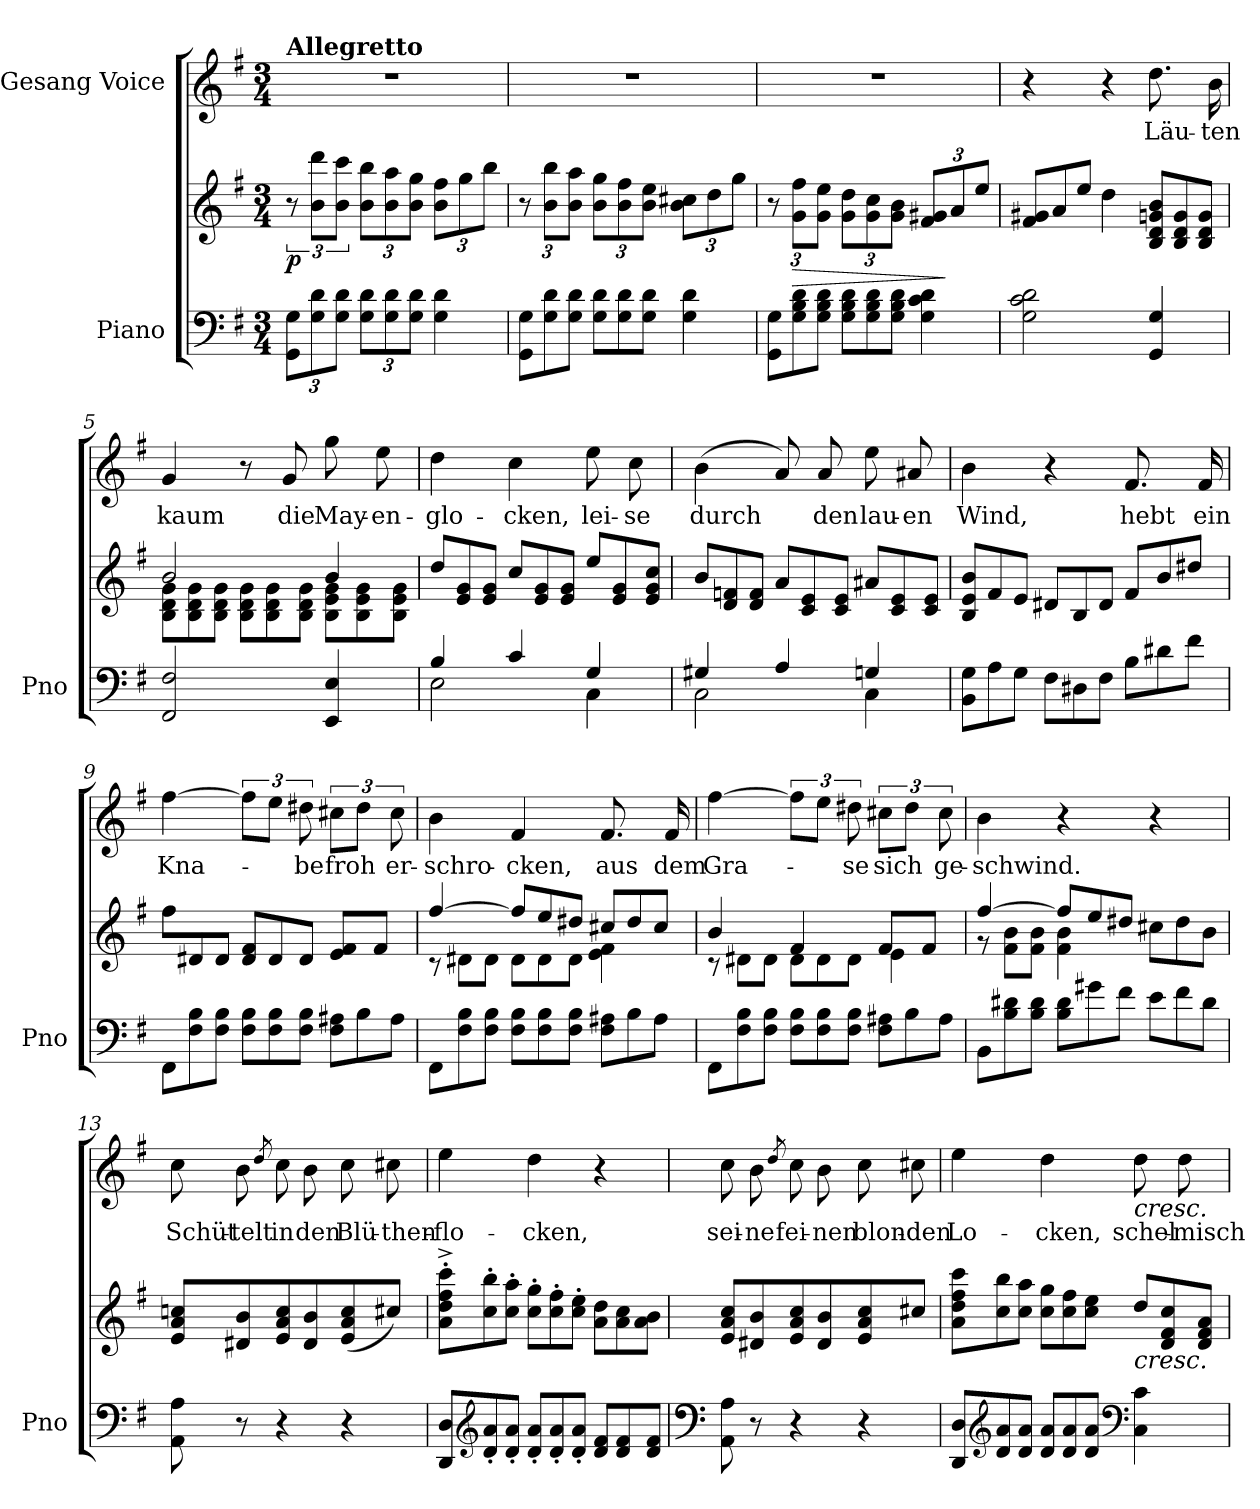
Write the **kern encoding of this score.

**kern	**kern	**dynam	**kern	**text
*part2	*part2	*part2	*part1	*part1
*staff3	*staff2	*staff2/3	*staff1	*staff1
*I"Piano	*	*	*I"Gesang Voice	*
*I'Pno	*	*	*	*
*clefF4	*clefG2	*	*clefG2	*
*k[f#]	*k[f#]	*	*k[f#]	*
*M3/4	*M3/4	*	*M3/4	*
=1	=1	=1	=1	=1
!	!	!	!LO:TX:a:B:t=Allegretto	!
!	!	!LO:DY:b	!	!
12GG\ 12G\L	12r	p	2.r	.
12G\ 12d\	12b\ 12ddd\L	.	.	.
12G\ 12d\J	12b\ 12ccc\J	.	.	.
12G\ 12d\L	12b\ 12bb\L	.	.	.
12G\ 12d\	12b\ 12aa\	.	.	.
12G\ 12d\J	12b\ 12gg\J	.	.	.
4G\ 4d\	12b\ 12ff#\L	.	.	.
.	12gg\	.	.	.
.	12bb\J	.	.	.
=2	=2	=2	=2	=2
*Xtuplet	*Xbrackettup	*	*	*
12GG\ 12G\L	12r	.	2.r	.
12G\ 12d\	12b\ 12bb\L	.	.	.
12G\ 12d\J	12b\ 12aa\J	.	.	.
*	*brackettup	*	*	*
12G\ 12d\L	12b\ 12gg\L	.	.	.
12G\ 12d\	12b\ 12ff#\	.	.	.
12G\ 12d\J	12b\ 12ee\J	.	.	.
4G\ 4d\	12b\ 12cc#X\L	.	.	.
.	12dd\	.	.	.
.	12gg\J	.	.	.
!!LO:LB:g=z
=3	=3	=3	=3	=3
*	*Xbrackettup	*	*	*
12GG\ 12G\L	12r	.	2.r	.
!	!	!LO:HP:b	!	!
12G\ 12B\ 12d\	12g\ 12ff#\L	>	.	.
12G\ 12B\ 12d\J	12g\ 12ee\J	.	.	.
*	*brackettup	*	*	*
12G\ 12B\ 12d\L	12g\ 12dd\L	.	.	.
12G\ 12B\ 12d\	12g\ 12cc\	.	.	.
12G\ 12B\ 12d\J	12g\ 12b\J	.	.	.
*	*Xbrackettup	*	*	*
4G\ 4c\ 4d\	12f#/ 12g#X/L	.	.	.
.	12a/	]	.	.
.	12ee/J	.	.	.
!!LO:LB:g=z
=4	=4	=4	=4	=4
*	*Xtuplet	*	*	*
2G\ 2c\ 2d\	12f#/ 12g#X/L	.	4r	.
.	12a/	.	.	.
.	12ee/J	.	.	.
.	4dd\	.	4r	.
!	!	!	!	!LO:LY:b
4GG/ 4G/	12B/ 12d/ 12gn/ 12b/L	.	8.dd\	Läu-
.	12B/ 12d/ 12g/	.	.	.
.	12B/ 12d/ 12g/J	.	.	.
!	!	!	!	!LO:LY:b
.	.	.	16b\	-ten
=5	=5	=5	=5	=5
*	*^	*	*	*
!	!	!	!	!	!LO:LY:b
2FF#/ 2F#/	2b/	12B\ 12d\ 12g\L	.	4g/	kaum
.	.	12B\ 12d\ 12g\	.	.	.
.	.	12B\ 12d\ 12g\J	.	.	.
.	.	12B\ 12d\ 12g\L	.	8r	.
.	.	12B\ 12d\ 12g\	.	.	.
!	!	!	!	!	!LO:LY:b
.	.	.	.	8g/	die
.	.	12B\ 12d\ 12g\J	.	.	.
!	!	!	!	!	!LO:LY:b
4EE/ 4E/	4b/	12B\ 12e\ 12g\L	.	8gg\	May-
.	.	12B\ 12e\ 12g\	.	.	.
!	!	!	!	!	!LO:LY:b
.	.	.	.	8ee\	-en-
.	.	12B\ 12e\ 12g\J	.	.	.
=6	=6	=6	=6	=6	=6
*^	*	*	*	*	*
!	!	!	!	!	!	!LO:LY:b
*	*	*v	*v	*	*	*
4B/	2E\	12dd/L	.	4dd\	-glo-
.	.	12e/ 12g/	.	.	.
.	.	12e/ 12g/J	.	.	.
!	!	!	!	!	!LO:LY:b
4c/	.	12cc/L	.	4cc\	-cken,
.	.	12e/ 12g/	.	.	.
.	.	12e/ 12g/J	.	.	.
!	!	!	!	!	!LO:LY:b
4G/	4C\	12ee/L	.	8ee\	lei-
.	.	12e/ 12g/	.	.	.
!	!	!	!	!	!LO:LY:b
.	.	.	.	8cc\	-se
.	.	12e/ 12g/ 12cc/J	.	.	.
!!LO:PB:g=z
=7	=7	=7	=7	=7	=7
!	!	!	!	!	!LO:LY:b
4G#X/	2C\	12b/L	.	(4b\	durch
.	.	12d/ 12fn/	.	.	.
.	.	12d/ 12f/J	.	.	.
4A/	.	12a/L	.	8a/)	.
.	.	12c/ 12e/	.	.	.
!	!	!	!	!	!LO:LY:b
.	.	.	.	8a/	den
.	.	12c/ 12e/J	.	.	.
!	!	!	!	!	!LO:LY:b
4Gn/	4C\	12a#X/L	.	8ee\	lau-
.	.	12c/ 12e/	.	.	.
!	!	!	!	!	!LO:LY:b
.	.	.	.	8a#X/	-en
.	.	12c/ 12e/J	.	.	.
*v	*v	*	*	*	*
!!LO:LB:g=z
=8	=8	=8	=8	=8
!	!	!	!	!LO:LY:b
12BB\ 12G\L	12B/ 12e/ 12b/L	.	4b\	Wind,
12A\	12f#/	.	.	.
12G\J	12e/J	.	.	.
12F#\L	12d#X/L	.	4r	.
12D#X\	12B/	.	.	.
12F#\J	12d#/J	.	.	.
!	!	!	!	!LO:LY:b
12B\L	12f#/L	.	8.f#/	hebt
12d#X\	12b/	.	.	.
12f#\J	12dd#X/J	.	.	.
!	!	!	!	!LO:LY:b
.	.	.	16f#/	ein
=9	=9	=9	=9	=9
!	!	!	!	!LO:LY:b
12FF#/L	12ff#\L	.	[4ff#\	Kna-
12F#\ 12B\	12d#X/	.	.	.
12F#\ 12B\J	12d#/J	.	.	.
12F#\ 12B\L	12d#/ 12f#/L	.	12ff#\L]	.
12F#\ 12B\	12d#/	.	12ee\J	.
!	!	!	!	!LO:LY:b
12F#\ 12B\J	12d#/J	.	12dd#X\	-be
!	!	!	!	!LO:LY:b
12F#\ 12A#X\L	8e/ 8f#/L	.	12cc#X\L	froh
12B\	.	.	12dd#\J	.
.	8f#/J	.	.	.
!	!	!	!	!LO:LY:b
12A#\J	.	.	12cc#\	er-
=10	=10	=10	=10	=10
*	*^	*	*	*
!	!	!	!	!	!LO:LY:b
12FF#/L	[4ff#/	12r	.	4b\	-schro-
12F#\ 12B\	.	12d#X\L	.	.	.
12F#\ 12B\J	.	12d#\J	.	.	.
!	!	!	!	!	!LO:LY:b
12F#\ 12B\L	12ff#/L]	12d#\L	.	4f#/	-cken,
12F#\ 12B\	12ee/	12d#\	.	.	.
12F#\ 12B\J	12dd#X/J	12d#\J	.	.	.
!	!	!	!	!	!LO:LY:b
12F#\ 12A#X\L	12cc#X/L	4e\ 4f#\	.	8.f#/	aus
12B\	12dd#/	.	.	.	.
12A#\J	12cc#/J	.	.	.	.
!	!	!	!	!	!LO:LY:b
.	.	.	.	16f#/	dem
!!LO:LB:g=z
=11	=11	=11	=11	=11	=11
!	!	!	!	!	!LO:LY:b
12FF#/L	4b/	12r	.	[4ff#\	Gra-
12F#\ 12B\	.	12d#X\L	.	.	.
12F#\ 12B\J	.	12d#\J	.	.	.
12F#\ 12B\L	4f#/	12d#\L	.	12ff#\L]	.
12F#\ 12B\	.	12d#\	.	12ee\J	.
!	!	!	!	!	!LO:LY:b
12F#\ 12B\J	.	12d#\J	.	12dd#X\	-se
!	!	!	!	!	!LO:LY:b
12F#\ 12A#X\L	8f#/L	4e\	.	12cc#X\L	sich
12B\	.	.	.	12dd#\J	.
.	8f#/J	.	.	.	.
!	!	!	!	!	!LO:LY:b
12A#\J	.	.	.	12cc#\	ge-
!!LO:LB:g=z
=12	=12	=12	=12	=12	=12
!	!	!	!	!	!LO:LY:b
12BB\L	[4ff#/	12r	.	4b\	-schwind.
12B\ 12d#X\	.	12f#\ 12b\L	.	.	.
12B\ 12d#\J	.	12f#\ 12b\J	.	.	.
12B\ 12d#\L	12ff#/L]	4f#\ 4b\	.	4r	.
12g#X\	12ee/	.	.	.	.
12f#\J	12dd#X/J	.	.	.	.
12e\L	12cc#X\L	4ryy	.	4r	.
12f#\	12dd#\	.	.	.	.
12d#\J	12b\J	.	.	.	.
*	*v	*v	*	*	*
=13	=13	=13	=13	=13
!	!	!	!	!LO:LY:b
8AA\ 8A\	8e/ 8a/ 8ccn/L	.	8cc\	Schüt-
!	!	!	!	!LO:LY:b
8r	8d#X/ 8b/	.	8b\	-telt
.	.	.	8qdd/	.
!	!	!	!	!LO:LY:b
4r	8e/ 8a/ 8cc/	.	8cc\	in
!	!	!	!	!LO:LY:b
.	8d#/ 8b/	.	8b\	den
!	!	!	!	!LO:LY:b
4r	(8e/ 8a/ 8cc/	.	8cc\	Blü-
!	!	!	!	!LO:LY:b
.	8cc#X/J)	.	8cc#X\	-then-
=14	=14	=14	=14	=14
!	!	!	!	!LO:LY:b
12DD/ 12D/L	12a\'^ 12dd\'^ 12ff#\'^ 12ccc\'^L	.	4ee\	-flo-
*clefG2	*	*	*	*
12d/' 12a/'	12cc\' 12bb\'	.	.	.
12d/' 12a/'J	12cc\' 12aa\'J	.	.	.
!	!	!	!	!LO:LY:b
12d/' 12a/'L	12cc\' 12gg\'L	.	4dd\	-cken,
12d/' 12a/'	12cc\' 12ff#\'	.	.	.
12d/' 12a/'J	12cc\' 12ee\'J	.	.	.
12d/ 12f#/L	12a\ 12dd\L	.	4r	.
12d/ 12f#/	12a\ 12cc\	.	.	.
12d/ 12f#/J	12a\ 12b\J	.	.	.
!!LO:PB:g=z
=15	=15	=15	=15	=15
*clefF4	*	*	*	*
!	!	!	!	!LO:LY:b
8AA\ 8A\	8e/ 8a/ 8cc/L	.	8cc\	sei-
!	!	!	!	!LO:LY:b
8r	8d#X/ 8b/	.	8b\	-ne
.	.	.	8qdd/	.
!	!	!	!	!LO:LY:b
4r	8e/ 8a/ 8cc/	.	8cc\	fei-
!	!	!	!	!LO:LY:b
.	8d#/ 8b/	.	8b\	-nen
!	!	!	!	!LO:LY:b
4r	8e/ 8a/ 8cc/	.	8cc\	blon-
!	!	!	!	!LO:LY:b
.	8cc#X/J	.	8cc#X\	-den
!!LO:PB:g=z
=16	=16	=16	=16	=16
!	!	!	!	!LO:LY:b
12DD/ 12D/L	12a\ 12dd\ 12ff#\ 12ccc\L	.	4ee\	Lo-
*clefG2	*	*	*	*
12d/ 12a/	12cc\ 12bb\	.	.	.
12d/ 12a/J	12cc\ 12aa\J	.	.	.
!	!	!	!	!LO:LY:b
12d/ 12a/L	12cc\ 12gg\L	.	4dd\	-cken,
12d/ 12a/	12cc\ 12ff#\	.	.	.
12d/ 12a/J	12cc\ 12ee\J	.	.	.
*clefF4	*	*	*	*
!	!	!	!LO:TX:b:i:t=cresc.	!
!	!LO:TX:b:i:t=cresc.	!	!	!
!	!	!	!	!LO:LY:b
4C\ 4c\	12dd/L	.	8dd\	schel-
.	12d/ 12f#/ 12cc/	.	.	.
!	!	!	!	!LO:LY:b
.	.	.	8dd\	-misch
.	12d/ 12f#/ 12a/J	.	.	.
=	=	=	=	=
*-	*-	*-	*-	*-
